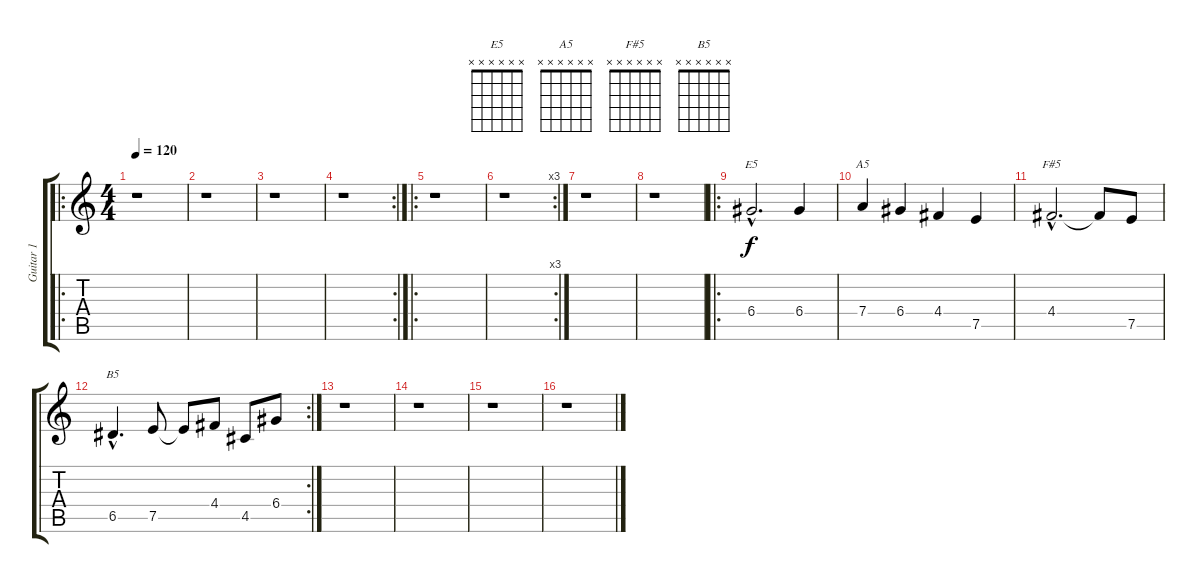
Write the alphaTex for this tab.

\track ("Guitar 1" "Guitar 1") {instrument distortionguitar}
\staff {score tabs}
\tuning (E4 B3 G3 D3 A2 E2) {hide}
\chord ("E5" x x x x x x)
\chord ("A5" x x x x x x)
\chord ("F#5" x x x x x x)
\chord ("B5" x x x x x x)
\ro
\ts (4 4)
\tempo 120
\clef g2
\ks c
r.1{dy f} |
r.1 |
r.1 |
\rc 2
r.1 |
\ro
r.1 |
\rc 3
r.1 |
r.1 |
r.1 |
\ro
6.4{hac}.2{d ch "E5"} 6.4.4 |
7.4.4{ch "A5"} 6.4.4 4.4.4 7.5.4 |
4.4{hac}.2{d ch "F#5"} 4.4{t}.8 7.5.8 |
\rc 2
6.5{hac}.4{d ch "B5"} 7.5.8 7.5{t}.8 4.4.8 4.5.8 6.4.8 |
r.1 |
r.1 |
r.1 |
r.1
